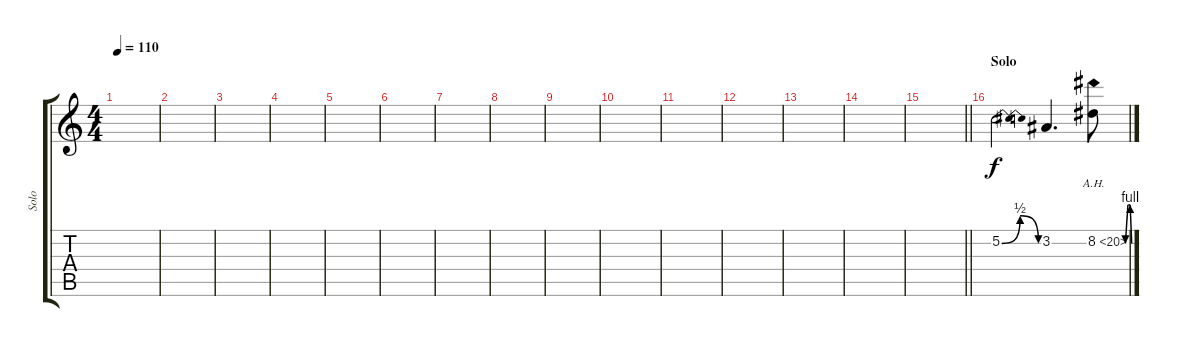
\track ("Solo" "Solo") {instrument distortionguitar}
\staff {score tabs}
\tuning (C4 G3 Eb3 Bb2 F2 C2) {hide}
\ts (4 4)
\tempo 110
\clef g2
\ks c
|
|
|
|
|
|
|
|
|
|
|
|
|
|
\barLineRight lightlight
|
\section ("" "Solo")
5.2{be (bendrelease 0 0 21 2 30 2 60 0)}.2 3.2.4{d} 8.2{be (custom 0 0 15 4 30 4 36 4 60 0) ah 12}.8
